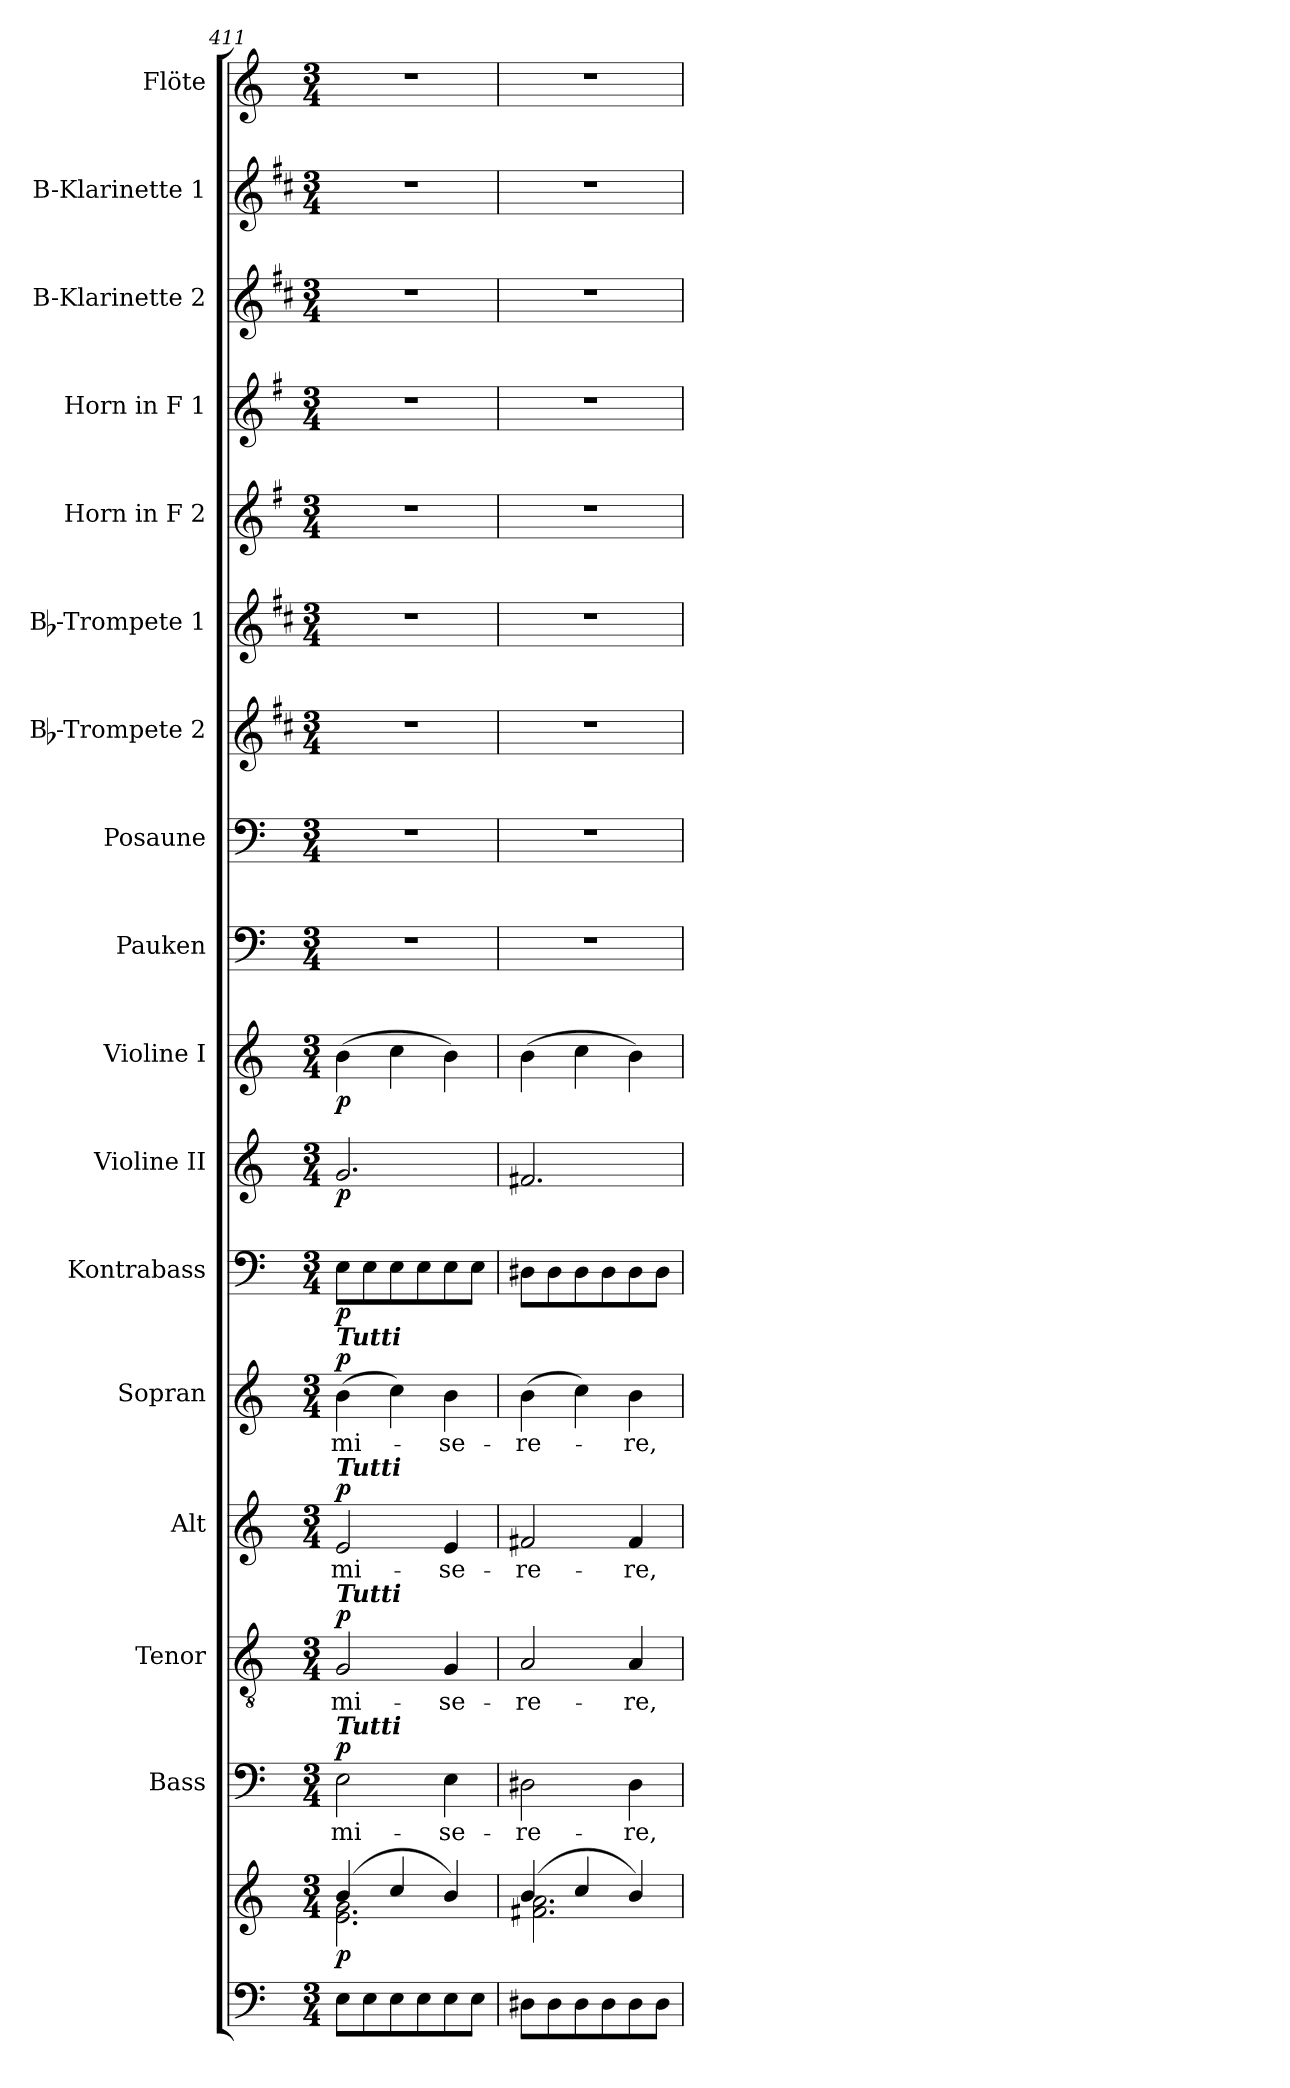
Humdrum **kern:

**kern	**kern	**dynam	**kern	**text	**dynam	**kern	**text	**dynam	**kern	**text	**dynam	**kern	**text	**dynam	**kern	**dynam	**kern	**dynam	**kern	**dynam	**kern	**kern	**kern	**kern	**kern	**kern	**kern	**kern	**kern
*part17	*part17	*part17	*part16	*part16	*part16	*part15	*part15	*part15	*part14	*part14	*part14	*part13	*part13	*part13	*part12	*part12	*part11	*part11	*part10	*part10	*part9	*part8	*part7	*part6	*part5	*part4	*part3	*part2	*part1
*staff18	*staff17	*staff17/18	*staff16	*staff16	*staff16	*staff15	*staff15	*staff15	*staff14	*staff14	*staff14	*staff13	*staff13	*staff13	*staff12	*staff12	*staff11	*staff11	*staff10	*staff10	*staff9	*staff8	*staff7	*staff6	*staff5	*staff4	*staff3	*staff2	*staff1
*	*	*	*I"Bass	*	*	*I"Tenor	*	*	*I"Alt	*	*	*I"Sopran	*	*	*I"Kontrabass	*	*I"Violine II	*	*I"Violine I	*	*I"Pauken	*I"Posaune	*I"Bb-Trompete 2	*I"Bb-Trompete 1	*I"Horn in F 2	*I"Horn in F 1	*I"B-Klarinette 2	*I"B-Klarinette 1	*I"Flöte
*	*	*	*I'B.	*	*	*I'T.	*	*	*I'A.	*	*	*I'S.	*	*	*I'Kb.	*	*I'Vl. II	*	*I'Vl. I	*	*I'Pk.	*I'Pos.	*I'Bb Trp. 2	*I'Bb Trp. 1	*I'Hrn. 2	*I'Hrn. 1	*I'B Kl. 2	*I'B Kl. 1	*I'Fl.
*clefF4	*clefG2	*	*clefF4	*	*	*clefGv2	*	*	*clefG2	*	*	*clefG2	*	*	*clefF4	*	*clefG2	*	*clefG2	*	*clefF4	*clefF4	*clefG2	*clefG2	*clefG2	*clefG2	*clefG2	*clefG2	*clefG2
*	*	*	*	*	*	*	*	*	*	*	*	*	*	*	*ITrd7c12	*	*	*	*	*	*	*	*ITrd1c2	*ITrd1c2	*ITrd4c7	*ITrd4c7	*ITrd1c2	*ITrd1c2	*
*k[]	*k[]	*	*k[]	*	*	*k[]	*	*	*k[]	*	*	*k[]	*	*	*k[]	*	*k[]	*	*k[]	*	*k[]	*k[]	*k[]	*k[]	*k[]	*k[]	*k[]	*k[]	*k[]
*C:	*C:	*	*C:	*	*	*C:	*	*	*C:	*	*	*C:	*	*	*C:	*	*C:	*	*C:	*	*C:	*C:	*C:	*C:	*C:	*C:	*C:	*C:	*C:
*M3/4	*M3/4	*	*M3/4	*	*	*M3/4	*	*	*M3/4	*	*	*M3/4	*	*	*M3/4	*	*M3/4	*	*M3/4	*	*M3/4	*M3/4	*M3/4	*M3/4	*M3/4	*M3/4	*M3/4	*M3/4	*M3/4
=411	=411	=411	=411	=411	=411	=411	=411	=411	=411	=411	=411	=411	=411	=411	=411	=411	=411	=411	=411	=411	=411	=411	=411	=411	=411	=411	=411	=411	=411
*	*^	*	*	*	*	*	*	*	*	*	*	*	*	*	*	*	*	*	*	*	*	*	*	*	*	*	*	*	*
!	!	!	!	!	!	!	!	!	!	!	!	!	!LO:TX:a:Bi:t=Tutti	!	!	!	!	!	!	!	!	!	!	!	!	!	!	!	!	!
!	!	!	!	!	!	!	!	!	!	!LO:TX:a:Bi:t=Tutti	!	!	!	!	!	!	!	!	!	!	!	!	!	!	!	!	!	!	!	!
!	!	!	!	!	!	!	!LO:TX:a:Bi:t=Tutti	!	!	!	!	!	!	!	!	!	!	!	!	!	!	!	!	!	!	!	!	!	!	!
!	!	!	!	!LO:TX:a:Bi:t=Tutti	!	!	!	!	!	!	!	!	!	!	!	!	!	!	!	!	!	!	!	!	!	!	!	!	!	!
!	!	!	!LO:DY:b	!	!LO:LY:b	!LO:DY:a	!	!LO:LY:b	!LO:DY:a	!	!LO:LY:b	!LO:DY:a	!	!LO:LY:b	!LO:DY:a	!	!LO:DY:b	!	!LO:DY:b	!	!LO:DY:b	!	!	!	!	!	!	!	!	!
8E\L	(4b/	2.e\ 2.g\	p	2E\	mi-	p	2G/	mi-	p	2e/	mi-	p	(>4b\	mi-	p	8EE\L	p	2.g/	p	(>4b\	p	2.r	2.r	2.r	2.r	2.r	2.r	2.r	2.r	2.r
8E\	.	.	.	.	.	.	.	.	.	.	.	.	.	.	.	8EE\	.	.	.	.	.	.	.	.	.	.	.	.	.	.
8E\	4cc/	.	.	.	.	.	.	.	.	.	.	.	4cc\)	.	.	8EE\	.	.	.	4cc\	.	.	.	.	.	.	.	.	.	.
8E\	.	.	.	.	.	.	.	.	.	.	.	.	.	.	.	8EE\	.	.	.	.	.	.	.	.	.	.	.	.	.	.
!	!	!	!	!	!LO:LY:b	!	!	!LO:LY:b	!	!	!LO:LY:b	!	!	!LO:LY:b	!	!	!	!	!	!	!	!	!	!	!	!	!	!	!	!
8E\	4b/)	.	.	4E\	-se-	.	4G/	-se-	.	4e/	-se-	.	4b\	-se-	.	8EE\	.	.	.	4b\)	.	.	.	.	.	.	.	.	.	.
8E\J	.	.	.	.	.	.	.	.	.	.	.	.	.	.	.	8EE\J	.	.	.	.	.	.	.	.	.	.	.	.	.	.
=412	=412	=412	=412	=412	=412	=412	=412	=412	=412	=412	=412	=412	=412	=412	=412	=412	=412	=412	=412	=412	=412	=412	=412	=412	=412	=412	=412	=412	=412	=412
!	!	!	!	!	!LO:LY:b	!	!	!LO:LY:b	!	!	!LO:LY:b	!	!	!LO:LY:b	!	!	!	!	!	!	!	!	!	!	!	!	!	!	!	!
8D#X\L	(4b/	2.f#X\ 2.a\	.	2D#X\	-re-	.	2A/	-re-	.	2f#X/	-re-	.	(>4b\	-re-	.	8DD#X\L	.	2.f#X/	.	(>4b\	.	2.r	2.r	2.r	2.r	2.r	2.r	2.r	2.r	2.r
8D#\	.	.	.	.	.	.	.	.	.	.	.	.	.	.	.	8DD#\	.	.	.	.	.	.	.	.	.	.	.	.	.	.
8D#\	4cc/	.	.	.	.	.	.	.	.	.	.	.	4cc\)	.	.	8DD#\	.	.	.	4cc\	.	.	.	.	.	.	.	.	.	.
8D#\	.	.	.	.	.	.	.	.	.	.	.	.	.	.	.	8DD#\	.	.	.	.	.	.	.	.	.	.	.	.	.	.
!	!	!	!	!	!LO:LY:b	!	!	!LO:LY:b	!	!	!LO:LY:b	!	!	!LO:LY:b	!	!	!	!	!	!	!	!	!	!	!	!	!	!	!	!
8D#\	4b/)	.	.	4D#\	-re,	.	4A/	-re,	.	4f#/	-re,	.	4b\	-re,	.	8DD#\	.	.	.	4b\)	.	.	.	.	.	.	.	.	.	.
8D#\J	.	.	.	.	.	.	.	.	.	.	.	.	.	.	.	8DD#\J	.	.	.	.	.	.	.	.	.	.	.	.	.	.
*	*v	*v	*	*	*	*	*	*	*	*	*	*	*	*	*	*	*	*	*	*	*	*	*	*	*	*	*	*	*	*
=	=	=	=	=	=	=	=	=	=	=	=	=	=	=	=	=	=	=	=	=	=	=	=	=	=	=	=	=	=
*-	*-	*-	*-	*-	*-	*-	*-	*-	*-	*-	*-	*-	*-	*-	*-	*-	*-	*-	*-	*-	*-	*-	*-	*-	*-	*-	*-	*-	*-
